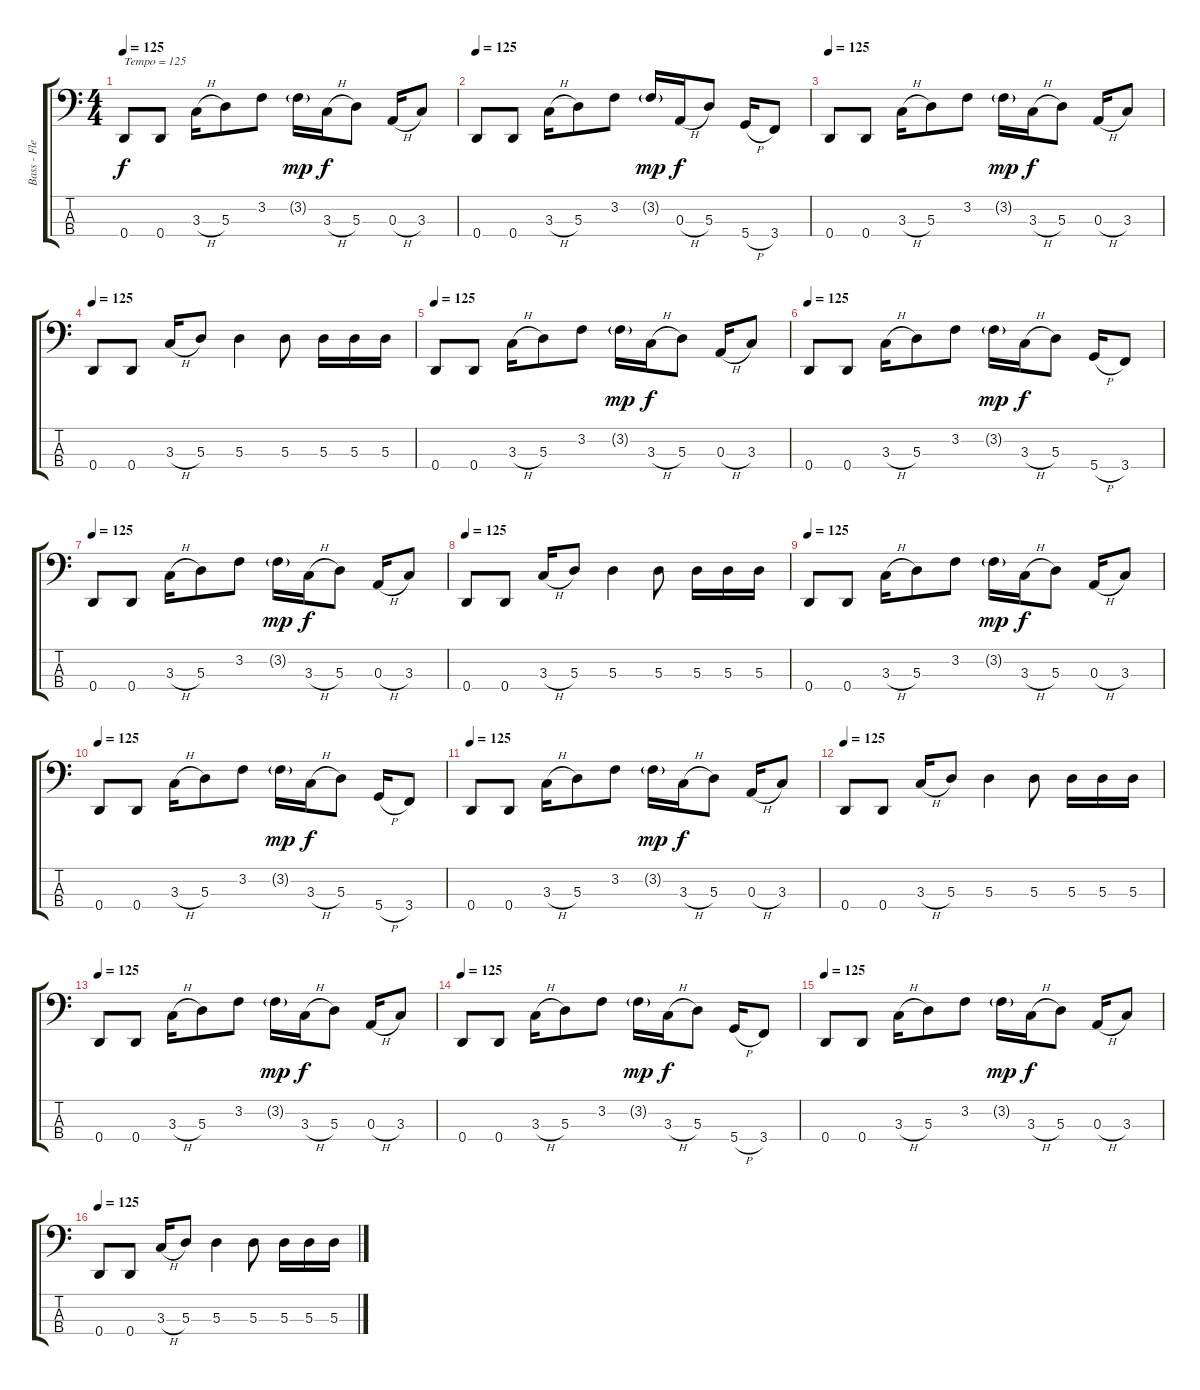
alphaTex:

\track ("Bass - Flea" "Bass - Fle") {instrument electricbassfinger}
\staff {score tabs}
\tuning (G2 D2 A1 D1) {hide}
\ts (4 4)
\tempo 125
\clef f4
\ks c
0.4.8{txt "Tempo = 125" dy f} 0.4.8 3.3{h}.16 5.3.8 3.2.8 3.2{g}.16{dy mp} 3.3{h}.16{dy f} 5.3.8 0.3{h}.16 3.3.8 |
\tempo 125
0.4.8 0.4.8 3.3{h}.16 5.3.8 3.2.8 3.2{g}.16{dy mp} 0.3{h}.16{dy f} 5.3.8 5.4{h}.16 3.4.8 |
\tempo 125
0.4.8 0.4.8 3.3{h}.16 5.3.8 3.2.8 3.2{g}.16{dy mp} 3.3{h}.16{dy f} 5.3.8 0.3{h}.16 3.3.8 |
\tempo 125
0.4.8 0.4.8 3.3{h}.16 5.3.8 5.3.4 5.3.8 5.3.16 5.3.16 5.3.16 |
\tempo 125
0.4.8 0.4.8 3.3{h}.16 5.3.8 3.2.8 3.2{g}.16{dy mp} 3.3{h}.16{dy f} 5.3.8 0.3{h}.16 3.3.8 |
\tempo 125
0.4.8 0.4.8 3.3{h}.16 5.3.8 3.2.8 3.2{g}.16{dy mp} 3.3{h}.16{dy f} 5.3.8 5.4{h}.16 3.4.8 |
\tempo 125
0.4.8 0.4.8 3.3{h}.16 5.3.8 3.2.8 3.2{g}.16{dy mp} 3.3{h}.16{dy f} 5.3.8 0.3{h}.16 3.3.8 |
\tempo 125
0.4.8 0.4.8 3.3{h}.16 5.3.8 5.3.4 5.3.8 5.3.16 5.3.16 5.3.16 |
\tempo 125
0.4.8 0.4.8 3.3{h}.16 5.3.8 3.2.8 3.2{g}.16{dy mp} 3.3{h}.16{dy f} 5.3.8 0.3{h}.16 3.3.8 |
\tempo 125
0.4.8 0.4.8 3.3{h}.16 5.3.8 3.2.8 3.2{g}.16{dy mp} 3.3{h}.16{dy f} 5.3.8 5.4{h}.16 3.4.8 |
\tempo 125
0.4.8 0.4.8 3.3{h}.16 5.3.8 3.2.8 3.2{g}.16{dy mp} 3.3{h}.16{dy f} 5.3.8 0.3{h}.16 3.3.8 |
\tempo 125
0.4.8 0.4.8 3.3{h}.16 5.3.8 5.3.4 5.3.8 5.3.16 5.3.16 5.3.16 |
\tempo 125
0.4.8 0.4.8 3.3{h}.16 5.3.8 3.2.8 3.2{g}.16{dy mp} 3.3{h}.16{dy f} 5.3.8 0.3{h}.16 3.3.8 |
\tempo 125
0.4.8 0.4.8 3.3{h}.16 5.3.8 3.2.8 3.2{g}.16{dy mp} 3.3{h}.16{dy f} 5.3.8 5.4{h}.16 3.4.8 |
\tempo 125
0.4.8 0.4.8 3.3{h}.16 5.3.8 3.2.8 3.2{g}.16{dy mp} 3.3{h}.16{dy f} 5.3.8 0.3{h}.16 3.3.8 |
\tempo 125
0.4.8 0.4.8 3.3{h}.16 5.3.8 5.3.4 5.3.8 5.3.16 5.3.16 5.3.16
